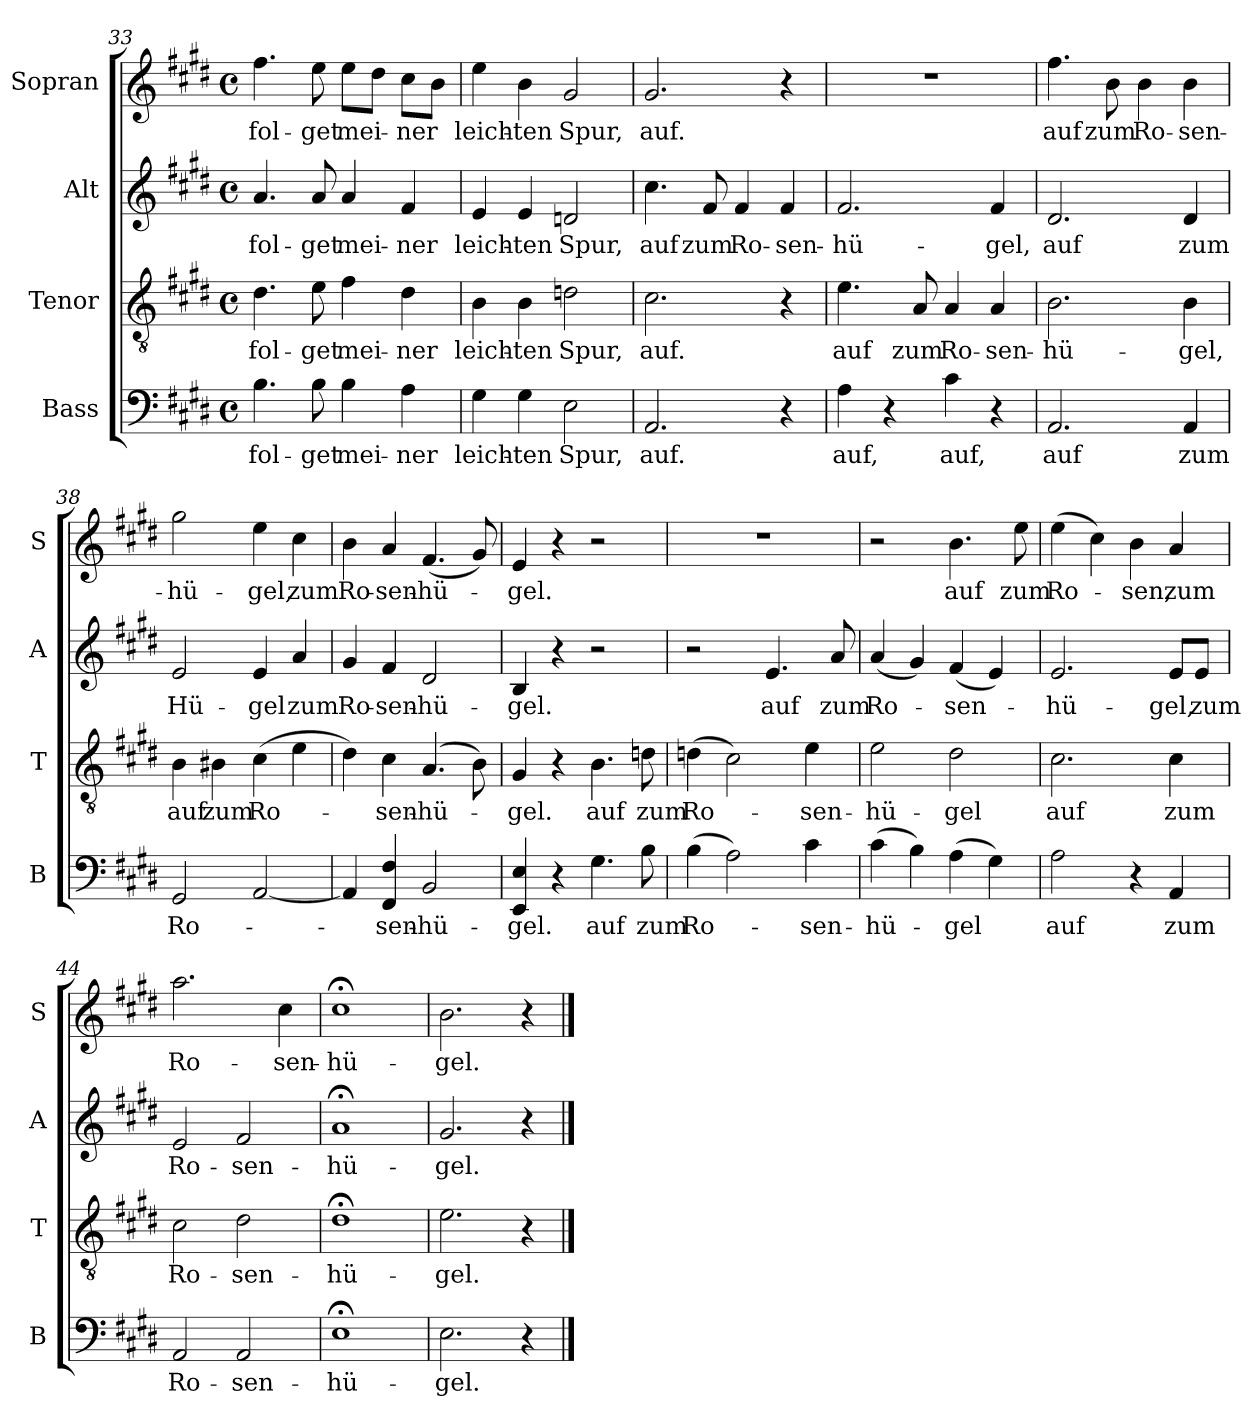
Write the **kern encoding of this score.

**kern	**text	**kern	**text	**kern	**text	**kern	**text
*part4	*part4	*part3	*part3	*part2	*part2	*part1	*part1
*staff4	*staff4	*staff3	*staff3	*staff2	*staff2	*staff1	*staff1
*I"Bass	*	*I"Tenor	*	*I"Alt	*	*I"Sopran	*
*I'B	*	*I'T	*	*I'A	*	*I'S	*
*clefF4	*	*clefGv2	*	*clefG2	*	*clefG2	*
*k[f#c#g#d#]	*	*k[f#c#g#d#]	*	*k[f#c#g#d#]	*	*k[f#c#g#d#]	*
*E:	*	*E:	*	*E:	*	*E:	*
*M4/4	*	*M4/4	*	*M4/4	*	*M4/4	*
*met(c)	*	*met(c)	*	*met(c)	*	*met(c)	*
=33	=33	=33	=33	=33	=33	=33	=33
4.B	fol-	4.d#	fol-	4.a	fol-	4.ff#	fol-
8B	-get	8e	-get	8a	-get	8ee	-get
4B	mei-	4f#	mei-	4a	mei-	8eeL	mei-
.	.	.	.	.	.	8dd#J	.
4A	-ner	4d#	-ner	4f#	-ner	8cc#L	-ner
.	.	.	.	.	.	8bJ	.
=34	=34	=34	=34	=34	=34	=34	=34
4G#	leich-	4B	leich-	4e	leich-	4ee	leich-
4G#	-ten	4B	-ten	4e	-ten	4b	-ten
2E	Spur,	2dn	Spur,	2dn	Spur,	2g#	Spur,
=35	=35	=35	=35	=35	=35	=35	=35
2.AA	auf.	2.c#	auf.	4.cc#	auf	2.g#	auf.
.	.	.	.	8f#	zum	.	.
.	.	.	.	4f#	Ro-	.	.
4r	.	4r	.	4f#	-sen-	4r	.
=36	=36	=36	=36	=36	=36	=36	=36
4A	auf,	4.e	auf	2.f#	-hü-	1r	.
4r	.	.	.	.	.	.	.
.	.	8A	zum	.	.	.	.
4c#	auf,	4A	Ro-	.	.	.	.
4r	.	4A	-sen-	4f#	-gel,	.	.
=37	=37	=37	=37	=37	=37	=37	=37
2.AA	auf	2.B	-hü-	2.d#	auf	4.ff#	auf
.	.	.	.	.	.	8b	zum
.	.	.	.	.	.	4b	Ro-
4AA	zum	4B	-gel,	4d#	zum	4b	-sen-
=38	=38	=38	=38	=38	=38	=38	=38
2GG#	Ro-	4B	auf	2e	Hü-	2gg#	-hü-
.	.	4B#X	zum	.	.	.	.
[2AA	.	(4c#	Ro-	4e	-gel	4ee	-gel,
.	.	4e	.	4a	zum	4cc#	zum
=39	=39	=39	=39	=39	=39	=39	=39
4AA]	.	4d#)	.	4g#	Ro-	4b	Ro-
4FF# 4F#	-sen-	4c#	-sen-	4f#	-sen-	4a	-sen-
2BB	-hü-	(4.A	-hü-	2d#	-hü-	(4.f#	-hü-
.	.	8B)	.	.	.	8g#)	.
=40	=40	=40	=40	=40	=40	=40	=40
4EE 4E	-gel.	4G#	-gel.	4B	-gel.	4e	-gel.
4r	.	4r	.	4r	.	4r	.
4.G#	auf	4.B	auf	2r	.	2r	.
8B	zum	8dn	zum	.	.	.	.
=41	=41	=41	=41	=41	=41	=41	=41
(4B	Ro-	(4dn	Ro-	2r	.	1r	.
2A)	.	2c#)	.	.	.	.	.
.	.	.	.	4.e	auf	.	.
4c#	-sen-	4e	-sen-	.	.	.	.
.	.	.	.	8a	zum	.	.
=42	=42	=42	=42	=42	=42	=42	=42
(4c#	-hü-	2e	-hü-	(4a	Ro-	2r	.
4B)	.	.	.	4g#)	.	.	.
(4A	-gel	2d#	-gel	(4f#	-sen-	4.b	auf
4G#)	.	.	.	4e)	.	.	.
.	.	.	.	.	.	8ee	zum
=43	=43	=43	=43	=43	=43	=43	=43
2A	auf	2.c#	auf	2.e	-hü-	(4ee	Ro-
.	.	.	.	.	.	4cc#)	.
4r	.	.	.	.	.	4b	-sen,
4AA	zum	4c#	zum	8eL	-gel,	4a	zum
.	.	.	.	8eJ	zum	.	.
=44	=44	=44	=44	=44	=44	=44	=44
2AA	Ro-	2c#	Ro-	2e	Ro-	2.aa	Ro-
2AA	-sen-	2d#	-sen-	2f#	-sen-	.	.
.	.	.	.	.	.	4cc#	-sen-
=45	=45	=45	=45	=45	=45	=45	=45
1E;<	-hü-	1d#;<	-hü-	1a;<	-hü-	1cc#;<	-hü-
=46	=46	=46	=46	=46	=46	=46	=46
2.E	-gel.	2.e	-gel.	2.g#	-gel.	2.b	-gel.
4r	.	4r	.	4r	.	4r	.
==	==	==	==	==	==	==	==
*-	*-	*-	*-	*-	*-	*-	*-
